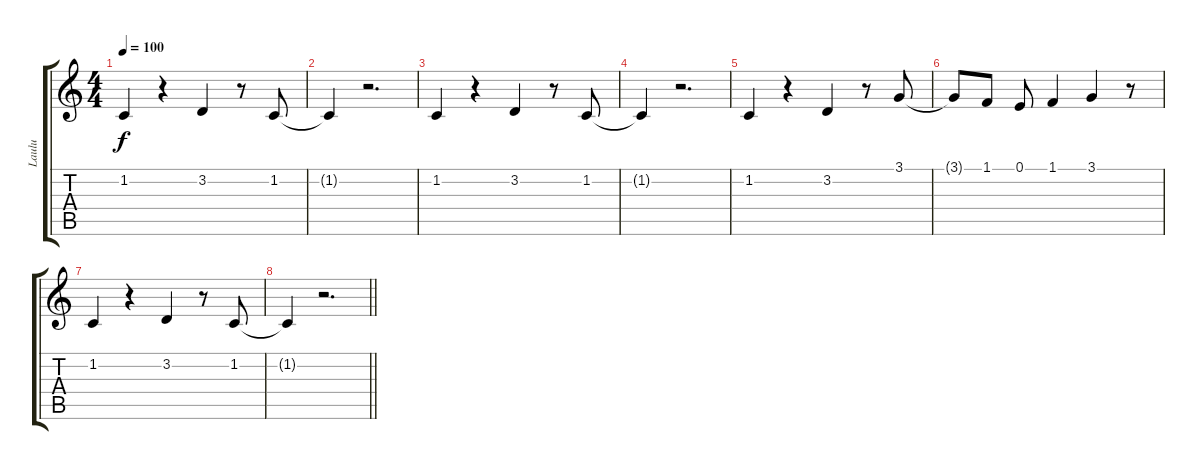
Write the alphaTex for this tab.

\track ("Laulu" "Laulu") {instrument lead6voice}
\staff {score tabs}
\tuning (E4 B3 G3 D3 A2 E2) {hide}
\ts (4 4)
\tempo 100
\clef g2
\ks c
1.2.4{dy f} r.4 3.2.4 r.8 1.2.8 |
1.2{t}.4 r.2{d} |
1.2.4 r.4 3.2.4 r.8 1.2.8 |
1.2{t}.4 r.2{d} |
1.2.4 r.4 3.2.4 r.8 3.1.8 |
3.1{t}.8 1.1.8 0.1.8 1.1.4 3.1.4 r.8 |
1.2.4 r.4 3.2.4 r.8 1.2.8 |
\barLineRight lightlight
1.2{t}.4 r.2{d}
